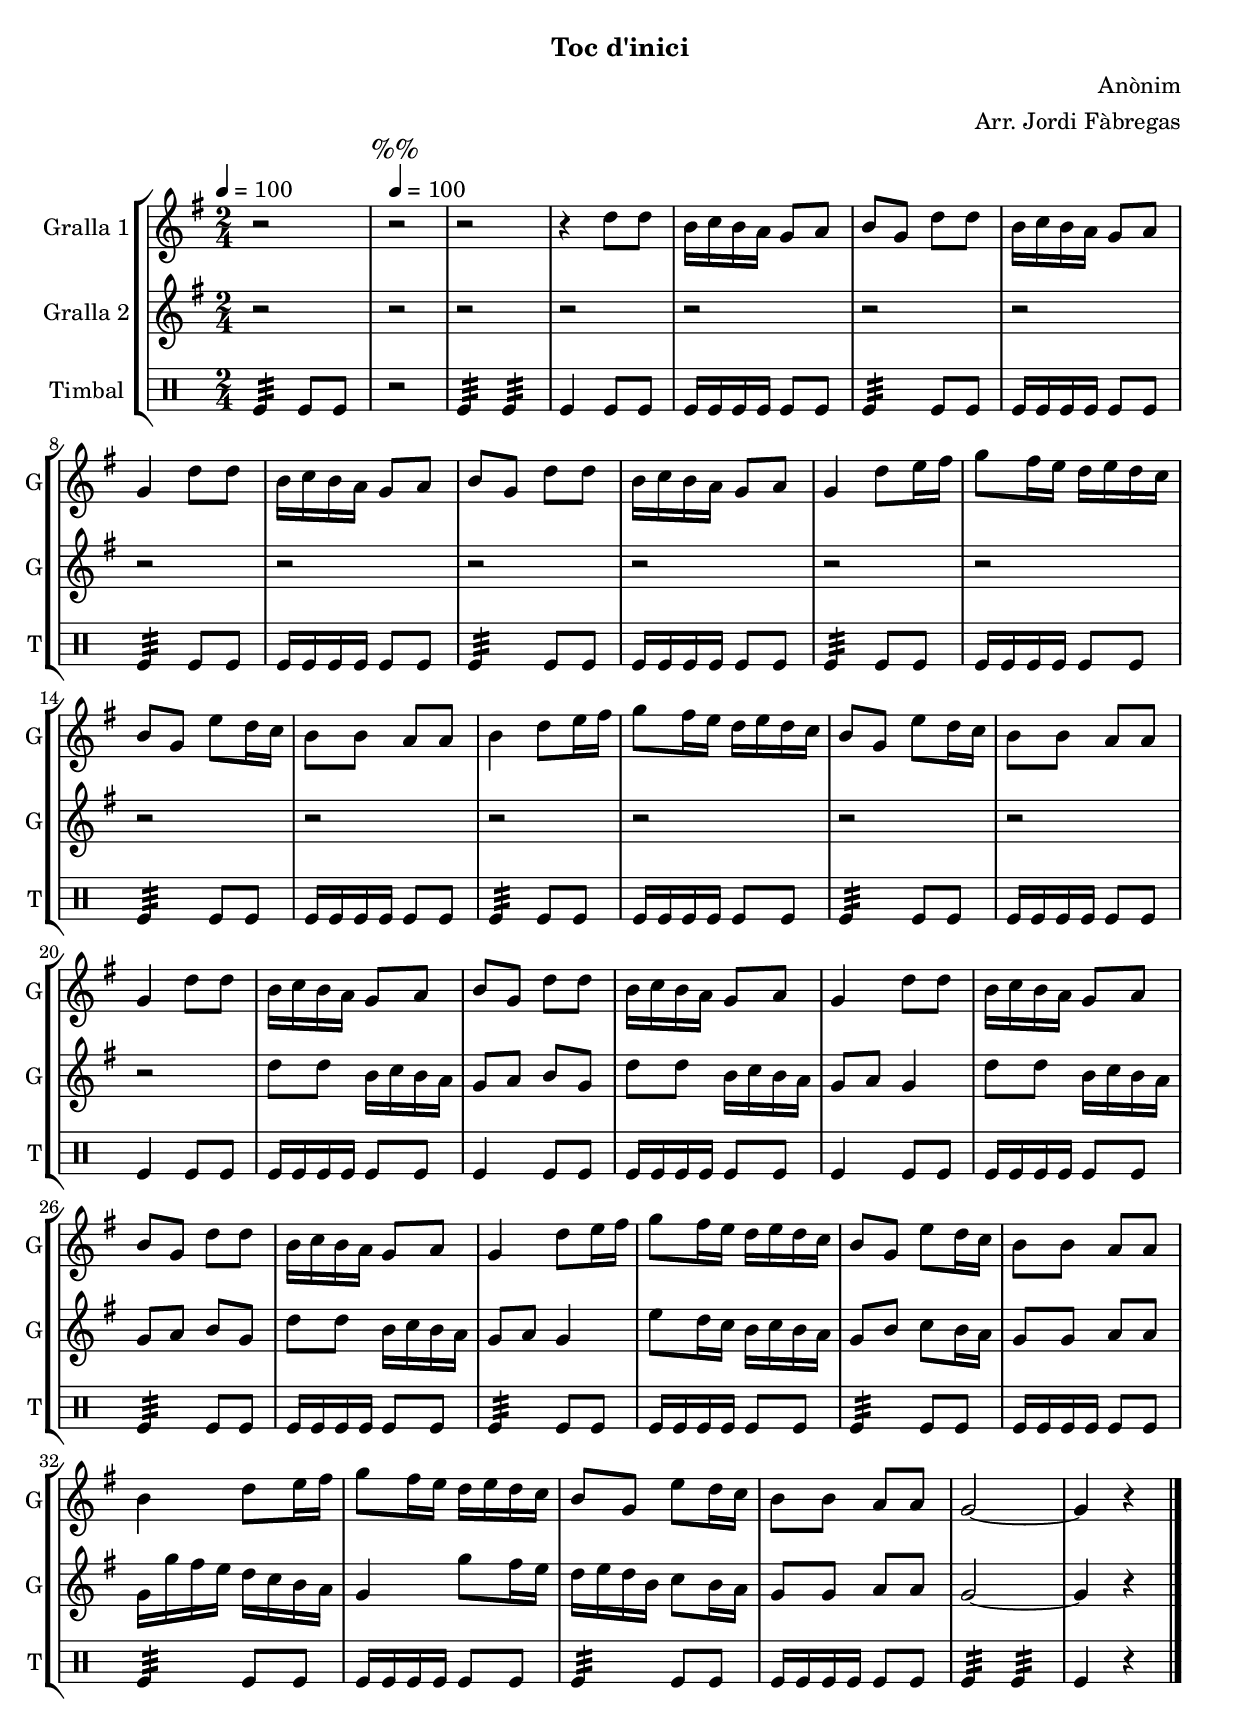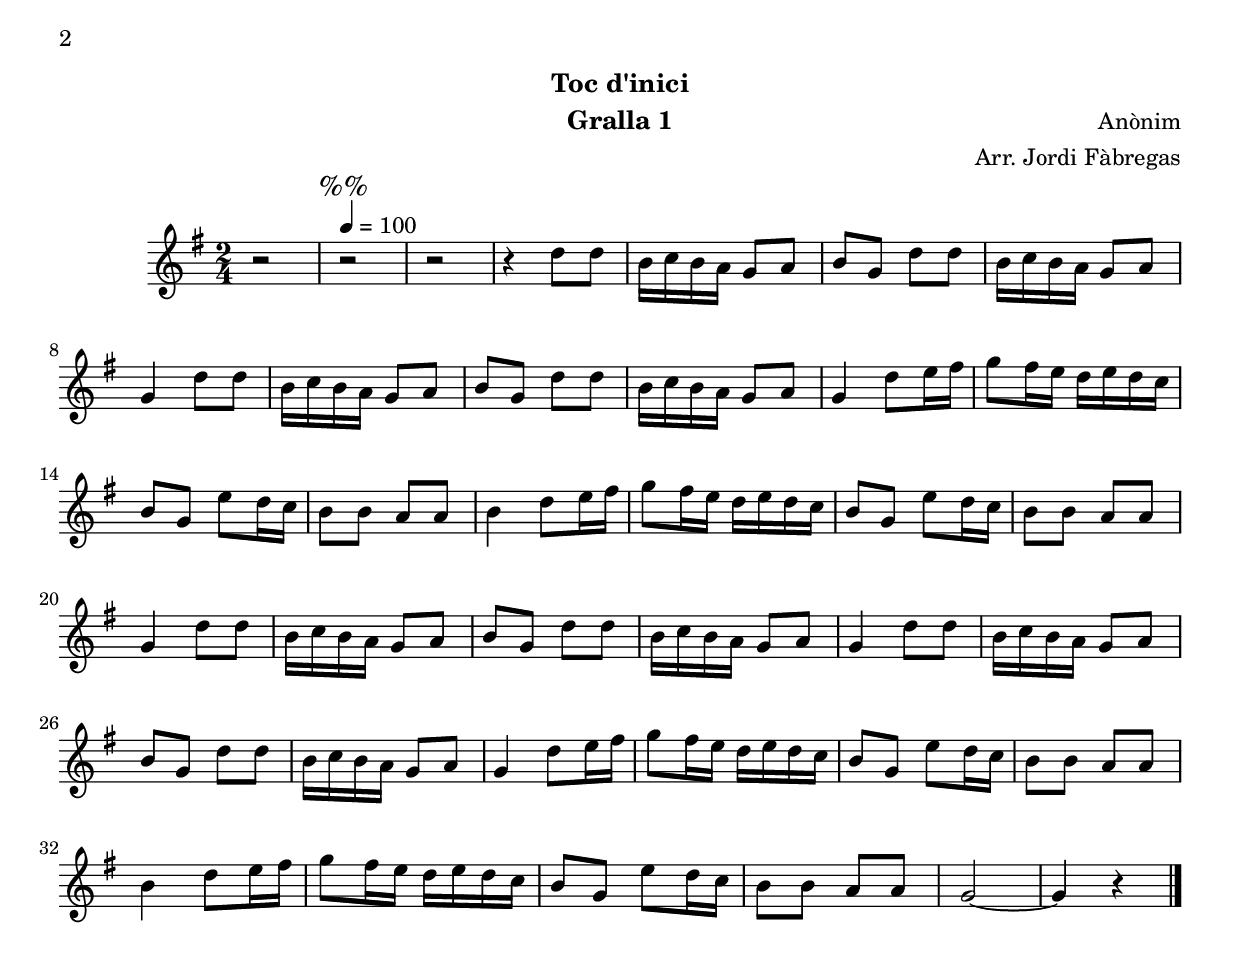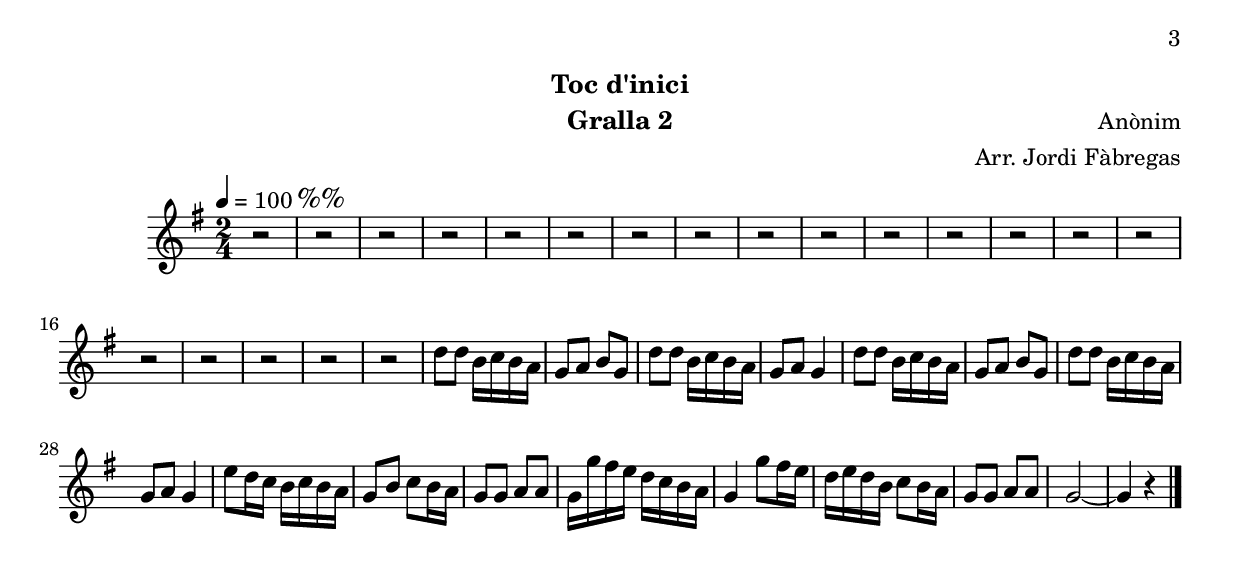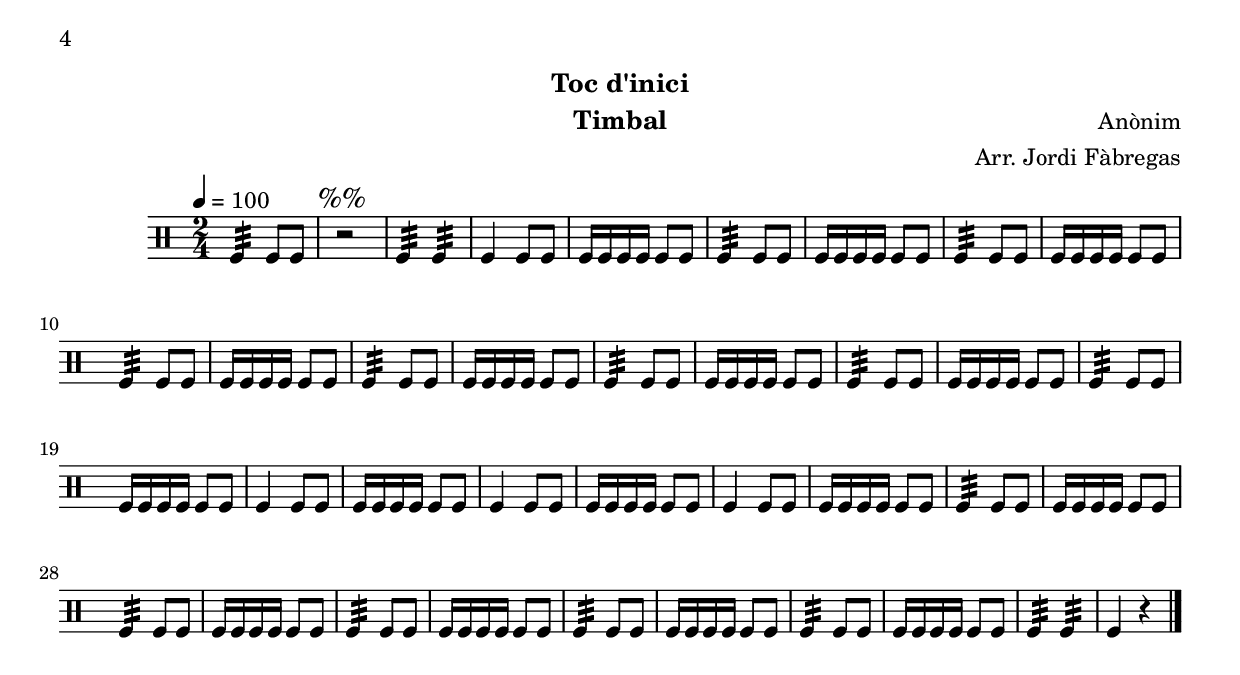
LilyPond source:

\version "2.22.1"

\header {
  dedication=""
  title="  "
  subtitle="Toc d'inici"
  subsubtitle=""
  poet=""
  meter=""
  piece=""
  composer="Anònim"
  arranger="Arr. Jordi Fàbregas"
  opus=""
  instrument=""
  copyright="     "
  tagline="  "
}

liniaroAa =
\relative d''
{
  \clef treble
  \key g \major
  \time 2/4
  r2 \tempo 4 = 100  |
  \mark "%%" r2  |
  r2  |
  r4 d8 d  |
  %05
  b16 c b a g8 a  |
  b8 g d' d  |
  b16 c b a g8 a  |
  g4 d'8 d  |
  b16 c b a g8 a  |
  %10
  b8 g d' d  |
  b16 c b a g8 a  |
  g4 d'8 e16 fis  |
  g8 fis16 e d e d c  |
  b8 g e' d16 c  |
  %15
  b8 b a a  |
  b4 d8 e16 fis  |
  g8 fis16 e d e d c  |
  b8 g e' d16 c  |
  b8 b a a  |
  %20
  g4 d'8 d  |
  b16 c b a g8 a  |
  b8 g d' d  |
  b16 c b a g8 a  |
  g4 d'8 d  |
  %25
  b16 c b a g8 a  |
  b8 g d' d  |
  b16 c b a g8 a  |
  g4 d'8 e16 fis  |
  g8 fis16 e d e d c  |
  %30
  b8 g e' d16 c  |
  b8 b a a  |
  b4 d8 e16 fis  |
  g8 fis16 e d e d c  |
  b8 g e' d16 c  |
  %35
  b8 b a a  |
  g2 ~  |
  g4 r  \bar "|."
}

liniaroAb =
\relative d''
{
  \tempo 4 = 100
  \clef treble
  \key g \major
  \time 2/4
  r2  |
  \mark "%%" r2  |
  r2  |
  r2  |
  %05
  r2  |
  r2  |
  r2  |
  r2  |
  r2  |
  %10
  r2  |
  r2  |
  r2  |
  r2  |
  r2  |
  %15
  r2  |
  r2  |
  r2  |
  r2  |
  r2  |
  %20
  r2  |
  d8 d b16 c b a  |
  g8 a b g  |
  d'8 d b16 c b a  |
  g8 a g4  |
  %25
  d'8 d b16 c b a  |
  g8 a b g  |
  d'8 d b16 c b a  |
  g8 a g4  |
  e'8 d16 c b c b a  |
  %30
  g8 b c b16 a  |
  g8 g a a  |
  g16 g' fis e d c b a  |
  g4 g'8 fis16 e  |
  d16 e d b c8 b16 a  |
  %35
  g8 g a a  |
  g2 ~  |
  g4 r  \bar "|."
}

liniaroAc =
\drummode
{
  \tempo 4 = 100
  \time 2/4
  tomfl4:32 tomfl8 tomfl  |
  \mark "%%" r2  |
  tomfl4:32 tomfl:32  |
  tomfl4 tomfl8 tomfl  |
  %05
  tomfl16 tomfl tomfl tomfl tomfl8 tomfl  |
  tomfl4:32 tomfl8 tomfl  |
  tomfl16 tomfl tomfl tomfl tomfl8 tomfl  |
  tomfl4:32 tomfl8 tomfl  |
  tomfl16 tomfl tomfl tomfl tomfl8 tomfl  |
  %10
  tomfl4:32 tomfl8 tomfl  |
  tomfl16 tomfl tomfl tomfl tomfl8 tomfl  |
  tomfl4:32 tomfl8 tomfl  |
  tomfl16 tomfl tomfl tomfl tomfl8 tomfl  |
  tomfl4:32 tomfl8 tomfl  |
  %15
  tomfl16 tomfl tomfl tomfl tomfl8 tomfl  |
  tomfl4:32 tomfl8 tomfl  |
  tomfl16 tomfl tomfl tomfl tomfl8 tomfl  |
  tomfl4:32 tomfl8 tomfl  |
  tomfl16 tomfl tomfl tomfl tomfl8 tomfl  |
  %20
  tomfl4 tomfl8 tomfl  |
  tomfl16 tomfl tomfl tomfl tomfl8 tomfl  |
  tomfl4 tomfl8 tomfl  |
  tomfl16 tomfl tomfl tomfl tomfl8 tomfl  |
  tomfl4 tomfl8 tomfl  |
  %25
  tomfl16 tomfl tomfl tomfl tomfl8 tomfl  |
  tomfl4:32 tomfl8 tomfl  |
  tomfl16 tomfl tomfl tomfl tomfl8 tomfl  |
  tomfl4:32 tomfl8 tomfl  |
  tomfl16 tomfl tomfl tomfl tomfl8 tomfl  |
  %30
  tomfl4:32 tomfl8 tomfl  |
  tomfl16 tomfl tomfl tomfl tomfl8 tomfl  |
  tomfl4:32 tomfl8 tomfl  |
  tomfl16 tomfl tomfl tomfl tomfl8 tomfl  |
  tomfl4:32 tomfl8 tomfl  |
  %35
  tomfl16 tomfl tomfl tomfl tomfl8 tomfl  |
  tomfl4:32 tomfl:32  |
  tomfl4 r  \bar "|."
}

\bookpart {
  \score {
    \new StaffGroup {
      \override Score.RehearsalMark #'self-alignment-X = #LEFT
      <<
        \new Staff \with {instrumentName = #"Gralla 1" shortInstrumentName = #"G"} \liniaroAa
        \new Staff \with {instrumentName = #"Gralla 2" shortInstrumentName = #"G"} \liniaroAb
        \new DrumStaff \with {instrumentName = #"Timbal" shortInstrumentName = #"T"} \liniaroAc
      >>
    }
    \layout {}
  }
  \score { \unfoldRepeats
    \new StaffGroup {
      \override Score.RehearsalMark #'self-alignment-X = #LEFT
      <<
        \new Staff \with {instrumentName = #"Gralla 1" shortInstrumentName = #"G"} \liniaroAa
        \new Staff \with {instrumentName = #"Gralla 2" shortInstrumentName = #"G"} \liniaroAb
        \new DrumStaff \with {instrumentName = #"Timbal" shortInstrumentName = #"T"} \liniaroAc
      >>
    }
    \midi {
      \set Staff.midiInstrument = "oboe"
      \set DrumStaff.midiInstrument = "drums"
    }
  }
}

\bookpart {
  \header {instrument="Gralla 1"}
  \score {
    \new StaffGroup {
      \override Score.RehearsalMark #'self-alignment-X = #LEFT
      <<
        \new Staff \liniaroAa
      >>
    }
    \layout {}
  }
  \score { \unfoldRepeats
    \new StaffGroup {
      \override Score.RehearsalMark #'self-alignment-X = #LEFT
      <<
        \new Staff \liniaroAa
      >>
    }
    \midi {
      \set Staff.midiInstrument = "oboe"
      \set DrumStaff.midiInstrument = "drums"
    }
  }
}

\bookpart {
  \header {instrument="Gralla 2"}
  \score {
    \new StaffGroup {
      \override Score.RehearsalMark #'self-alignment-X = #LEFT
      <<
        \new Staff \liniaroAb
      >>
    }
    \layout {}
  }
  \score { \unfoldRepeats
    \new StaffGroup {
      \override Score.RehearsalMark #'self-alignment-X = #LEFT
      <<
        \new Staff \liniaroAb
      >>
    }
    \midi {
      \set Staff.midiInstrument = "oboe"
      \set DrumStaff.midiInstrument = "drums"
    }
  }
}

\bookpart {
  \header {instrument="Timbal"}
  \score {
    \new StaffGroup {
      \override Score.RehearsalMark #'self-alignment-X = #LEFT
      <<
        \new DrumStaff \liniaroAc
      >>
    }
    \layout {}
  }
  \score { \unfoldRepeats
    \new StaffGroup {
      \override Score.RehearsalMark #'self-alignment-X = #LEFT
      <<
        \new DrumStaff \liniaroAc
      >>
    }
    \midi {
      \set Staff.midiInstrument = "oboe"
      \set DrumStaff.midiInstrument = "drums"
    }
  }
}

